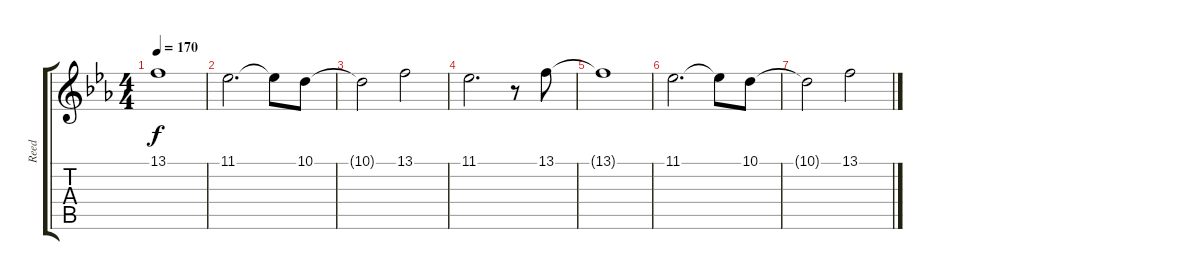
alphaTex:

\track ("Reed" "Reed") {instrument tenorsax}
\staff {score tabs}
\tuning (E4 B3 G3 D3 A2 E2) {hide}
\ts (4 4)
\tempo 170
\clef g2
\ks eb
13.1{t}.1{dy f} |
11.1.2{d} 11.1{t}.8 10.1.8 |
10.1{t}.2 13.1.2 |
11.1.2{d} r.8 13.1.8 |
13.1{t}.1 |
11.1.2{d} 11.1{t}.8 10.1.8 |
10.1{t}.2 13.1.2
